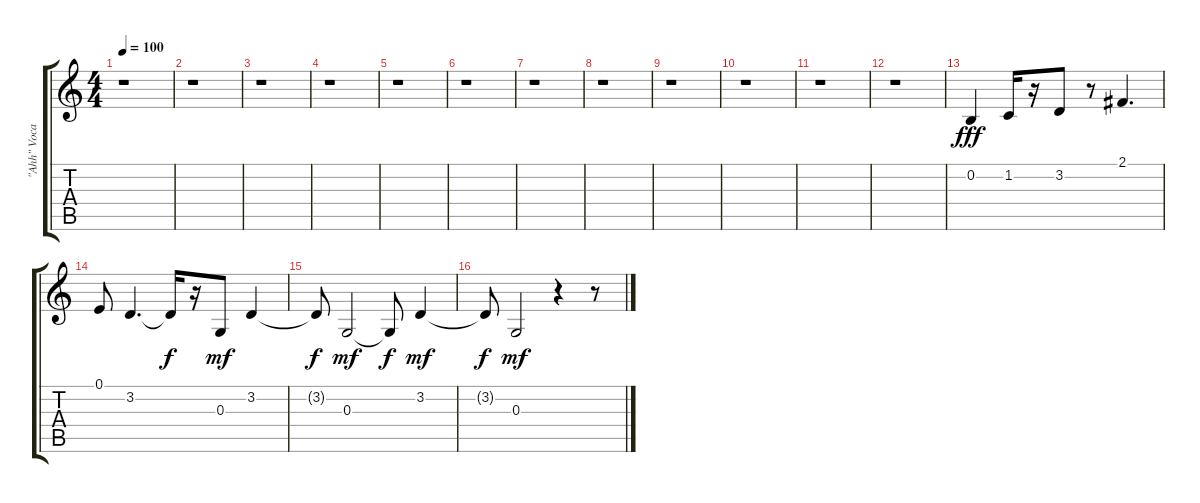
\track ("\"Ahh\" Vocal " "\"Ahh\" Voca") {instrument synthvoice}
\staff {score tabs}
\tuning (E4 B3 G3 D3 A2 E2) {hide}
\ts (4 4)
\tempo 100
\clef g2
\ks c
r.1{dy f} |
r.1 |
r.1 |
r.1 |
r.1 |
r.1 |
r.1 |
r.1 |
r.1 |
r.1 |
r.1 |
r.1 |
0.2.4{dy fff} 1.2.16 r.16 3.2.8 r.8 2.1.4{d} |
0.1.8 3.2.4{d} 3.2{t}.16{dy f} r.16 0.3.8{dy mf} 3.2.4 |
3.2{t}.8{dy f} 0.3.2{dy mf} 0.3{t}.8{dy f} 3.2.4{dy mf} |
3.2{t}.8{dy f} 0.3.2{dy mf} r.4 r.8
